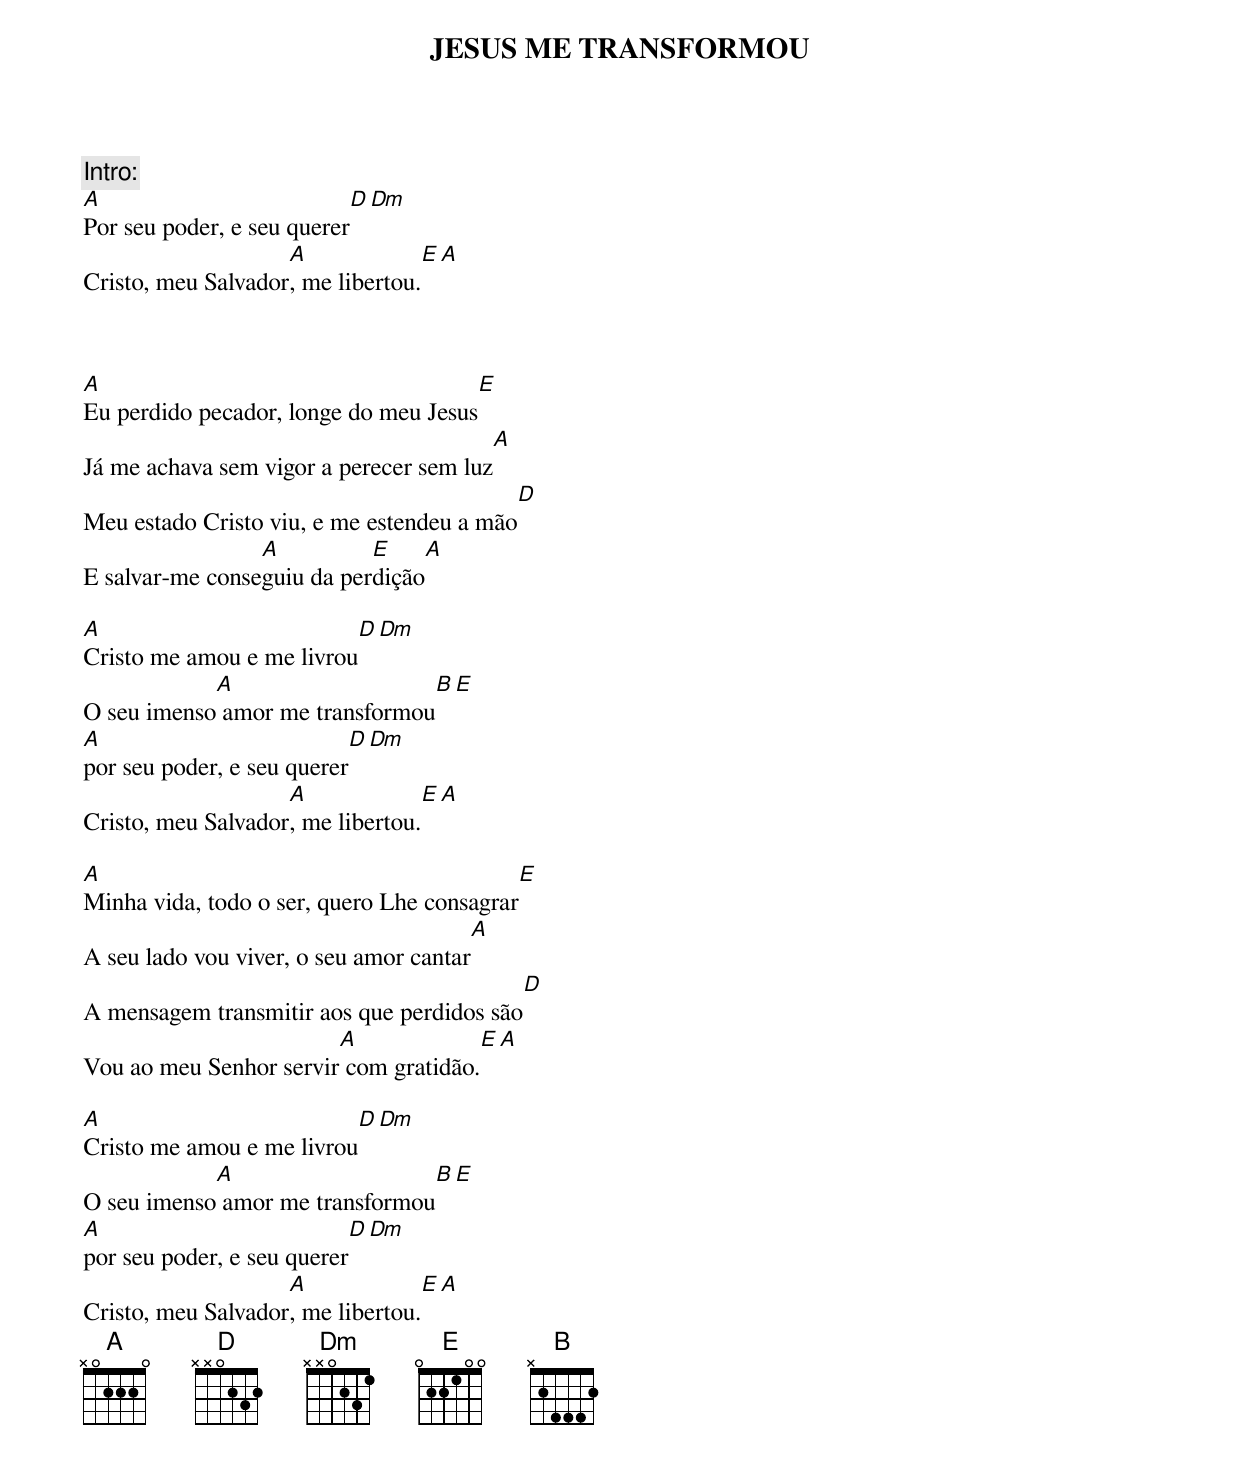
JESUS ME TRANSFORMOU

Intro:
A                                      D     Dm
Por seu poder, e seu querer
                    A              E           A
Cristo, meu Salvador, me libertou.



A    					   E
Eu perdido pecador, longe do meu Jesus
   					      A
Já me achava sem vigor a perecer sem luz
					       D
Meu estado Cristo viu, e me estendeu a mão
   	         A  	    E           A
E salvar-me conseguiu da perdição

A                                     D       Dm
Cristo me amou e me livrou
            A                   B               E
O seu imenso amor me transformou
A                                      D     Dm
por seu poder, e seu querer
                    A              E           A
Cristo, meu Salvador, me libertou.

A                                                              E
Minha vida, todo o ser, quero Lhe consagrar
                                                            A
A seu lado vou viver, o seu amor cantar
                                                                   D
A mensagem transmitir aos que perdidos são
                        A                E             A
Vou ao meu Senhor servir com gratidão.

A                                     D       Dm
Cristo me amou e me livrou
            A                   B               E
O seu imenso amor me transformou
A                                      D     Dm
por seu poder, e seu querer
                    A              E           A
Cristo, meu Salvador, me libertou.
